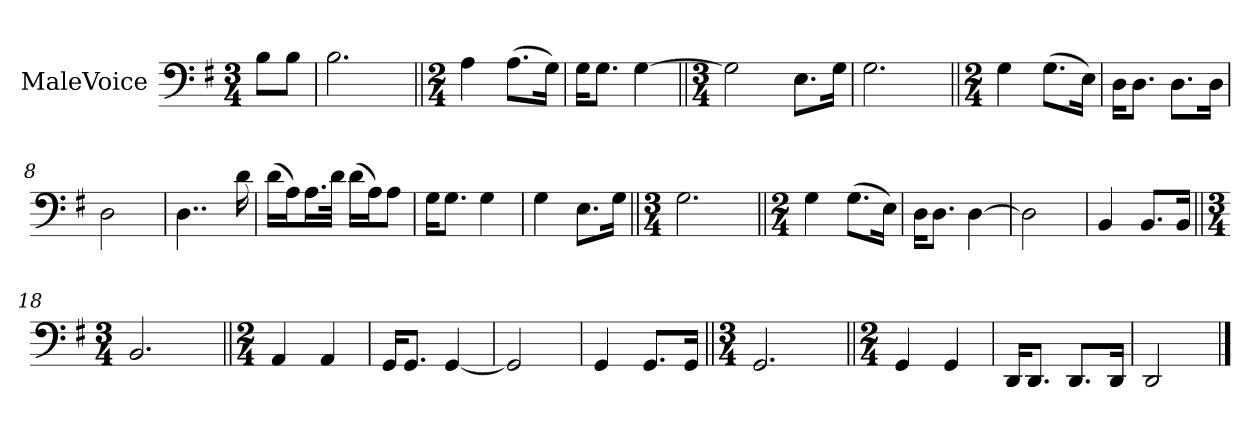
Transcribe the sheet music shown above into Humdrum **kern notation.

**kern
*part1
*staff1
*I"MaleVoice
*clefF4
*k[f#]
*M3/4
*MM76
=
8B\L
8B\J
=1
2.B
=2||
*M2/4
4A
(8.A\L
16G\Jk)
=3
16G\KL
8.G\J
[4G
=4||
*M3/4
2G]
8.E\L
16G\Jk
=5
2.G
=6||
*M2/4
4G
(8.G\L
16E\Jk)
=7
16D\KL
8.D\J
8.D\L
16D\Jk
=8
2D
=9
4..D
16d
=10
(16d\LL
16A\J)
16.A\L
32d\JJk
(16d\LL
16A\J)
8A\J
=11
16G\KL
8.G\J
4G
=12
4G
8.E\L
16G\Jk
=13||
*M3/4
2.G
=14||
*M2/4
4G
(8.G\L
16E\Jk)
=15
16D\KL
8.D\J
[4D
=16
2D]
=17
4BB
8.BB/L
16BB/Jk
=18||
*M3/4
2.BB
=19||
*M2/4
4AA
4AA
=20
16GG/KL
8.GG/J
[4GG
=21
2GG]
=22
4GG
8.GG/L
16GG/Jk
=23||
*M3/4
2.GG
=24||
*M2/4
4GG
4GG
=25
16DD/KL
8.DD/J
8.DD/L
16DD/Jk
=26
2DD
==
*-
